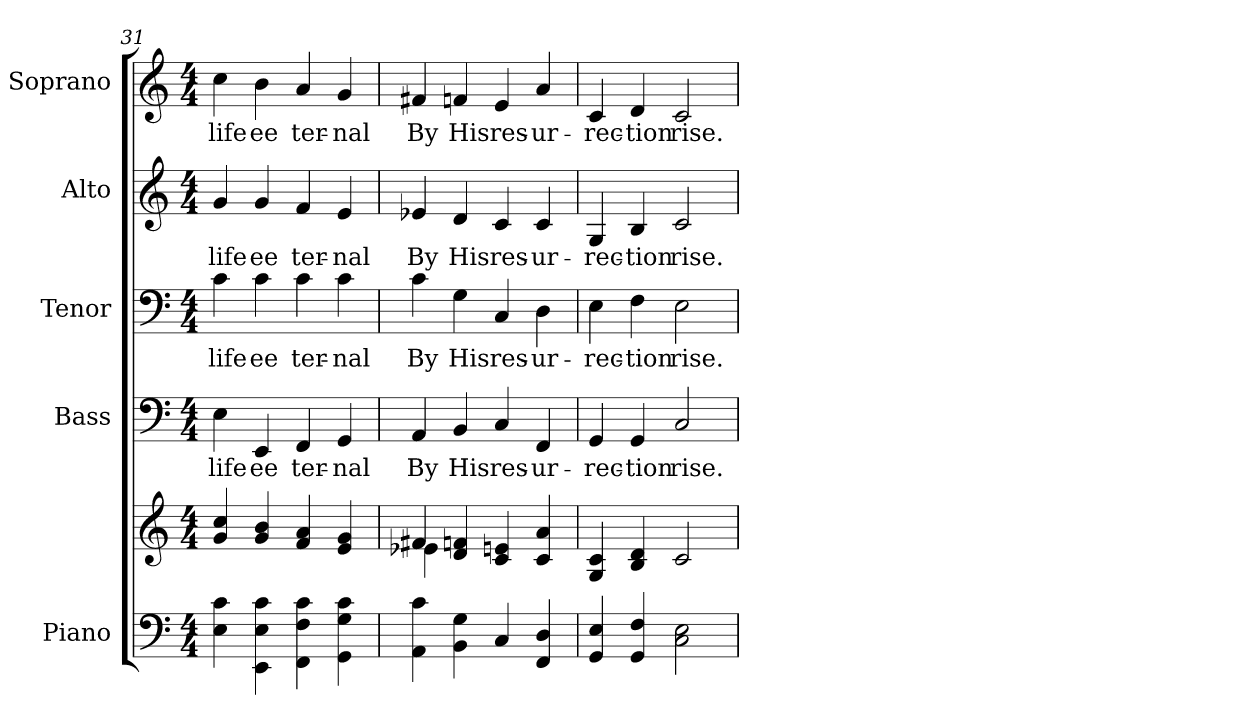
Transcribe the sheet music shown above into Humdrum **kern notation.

**kern	**kern	**kern	**text	**kern	**text	**kern	**text	**kern	**text
*part5	*part5	*part4	*part4	*part3	*part3	*part2	*part2	*part1	*part1
*staff6	*staff5	*staff4	*staff4	*staff3	*staff3	*staff2	*staff2	*staff1	*staff1
*I"Piano	*	*I"Bass	*	*I"Tenor	*	*I"Alto	*	*I"Soprano	*
*I'Pno.	*	*I'B.	*	*I'T.	*	*I'A.	*	*I'S.	*
!!LO:PB:g=z
*clefF4	*clefG2	*clefF4	*	*clefF4	*	*clefG2	*	*clefG2	*
*k[]	*k[]	*k[]	*	*k[]	*	*k[]	*	*k[]	*
*C:	*C:	*C:	*	*C:	*	*C:	*	*C:	*
*M4/4	*M4/4	*M4/4	*	*M4/4	*	*M4/4	*	*M4/4	*
=31	=31	=31	=31	=31	=31	=31	=31	=31	=31
!	!	!	!LO:LY:b:color=#000000	!	!	!	!	!	!
!	!	!	!	!	!LO:LY:b:color=#000000	!	!	!	!
!	!	!	!	!	!	!	!LO:LY:b:color=#000000	!	!
!	!	!	!	!	!	!	!	!	!LO:LY:b:color=#000000
4Ei\ 4ci	4gi/ 4cci	4Ei\	life	4ci\	life	4gi/	life	4cci\	life
!	!	!	!LO:LY:b:color=#000000	!	!	!	!	!	!
!	!	!	!	!	!LO:LY:b:color=#000000	!	!	!	!
!	!	!	!	!	!	!	!LO:LY:b:color=#000000	!	!
!	!	!	!	!	!	!	!	!	!LO:LY:b:color=#000000
4EEi\ 4Ei 4ci	4gi/ 4bi	4EEi/	ee	4ci\	ee	4gi/	ee	4bi\	ee
!	!	!	!LO:LY:b:color=#000000	!	!	!	!	!	!
!	!	!	!	!	!LO:LY:b:color=#000000	!	!	!	!
!	!	!	!	!	!	!	!LO:LY:b:color=#000000	!	!
!	!	!	!	!	!	!	!	!	!LO:LY:b:color=#000000
4FFi\ 4Fi 4ci	4fi/ 4ai	4FFi/	ter-	4ci\	ter-	4fi/	ter-	4ai/	ter-
!	!	!	!LO:LY:b:color=#000000	!	!	!	!	!	!
!	!	!	!	!	!LO:LY:b:color=#000000	!	!	!	!
!	!	!	!	!	!	!	!LO:LY:b:color=#000000	!	!
!	!	!	!	!	!	!	!	!	!LO:LY:b:color=#000000
4GGi\ 4Gi 4ci	4ei/ 4gi	4GGi/	-nal	4ci\	-nal	4ei/	-nal	4gi/	-nal
=32	=32	=32	=32	=32	=32	=32	=32	=32	=32
*	*^	*	*	*	*	*	*	*	*
!	!	!	!	!LO:LY:b:color=#000000	!	!	!	!	!	!
!	!	!	!	!	!	!LO:LY:b:color=#000000	!	!	!	!
!	!	!	!	!	!	!	!	!LO:LY:b:color=#000000	!	!
!	!	!	!	!	!	!	!	!	!	!LO:LY:b:color=#000000
4AAi\ 4ci	4f#Xi/	4e-Xi\	4AAi/	By	4ci\	By	4e-Xi/	By	4f#Xi/	By
!	!	!	!	!LO:LY:b:color=#000000	!	!	!	!	!	!
!	!	!	!	!	!	!LO:LY:b:color=#000000	!	!	!	!
!	!	!	!	!	!	!	!	!LO:LY:b:color=#000000	!	!
!	!	!	!	!	!	!	!	!	!	!LO:LY:b:color=#000000
4BBi\ 4Gi	4di/ 4fni	4ryy	4BBi/	His	4Gi\	His	4di/	His	4fni/	His
!	!	!	!	!LO:LY:b:color=#000000	!	!	!	!	!	!
!	!	!	!	!	!	!LO:LY:b:color=#000000	!	!	!	!
!	!	!	!	!	!	!	!	!LO:LY:b:color=#000000	!	!
!	!	!	!	!	!	!	!	!	!	!LO:LY:b:color=#000000
4Ci/	4ci/ 4eni	2ryy	4Ci/	res-	4Ci/	res-	4ci/	res-	4ei/	res-
!	!	!	!	!LO:LY:b:color=#000000	!	!	!	!	!	!
!	!	!	!	!	!	!LO:LY:b:color=#000000	!	!	!	!
!	!	!	!	!	!	!	!	!LO:LY:b:color=#000000	!	!
!	!	!	!	!	!	!	!	!	!	!LO:LY:b:color=#000000
4FFi/ 4Di	4ci/ 4ai	.	4FFi/	-ur-	4Di\	-ur-	4ci/	-ur-	4ai/	-ur-
*	*v	*v	*	*	*	*	*	*	*	*
!!LO:PB:g=z
=33	=33	=33	=33	=33	=33	=33	=33	=33	=33
!	!	!	!LO:LY:b:color=#000000	!	!	!	!	!	!
!	!	!	!	!	!LO:LY:b:color=#000000	!	!	!	!
!	!	!	!	!	!	!	!LO:LY:b:color=#000000	!	!
!	!	!	!	!	!	!	!	!	!LO:LY:b:color=#000000
4GGi/ 4Ei	4Gi/ 4ci	4GGi/	-rec-	4Ei\	-rec-	4Gi/	-rec-	4ci/	-rec-
!	!	!	!LO:LY:b:color=#000000	!	!	!	!	!	!
!	!	!	!	!	!LO:LY:b:color=#000000	!	!	!	!
!	!	!	!	!	!	!	!LO:LY:b:color=#000000	!	!
!	!	!	!	!	!	!	!	!	!LO:LY:b:color=#000000
4GGi/ 4Fi	4Bi/ 4di	4GGi/	-tion	4Fi\	-tion	4Bi/	-tion	4di/	-tion
!	!	!	!LO:LY:b:color=#000000	!	!	!	!	!	!
!	!	!	!	!	!LO:LY:b:color=#000000	!	!	!	!
!	!	!	!	!	!	!	!LO:LY:b:color=#000000	!	!
!	!	!	!	!	!	!	!	!	!LO:LY:b:color=#000000
2Ci\ 2Ei	2ci/	2Ci/	rise.	2Ei\	rise.	2ci/	rise.	2ci/	rise.
=	=	=	=	=	=	=	=	=	=
*-	*-	*-	*-	*-	*-	*-	*-	*-	*-
